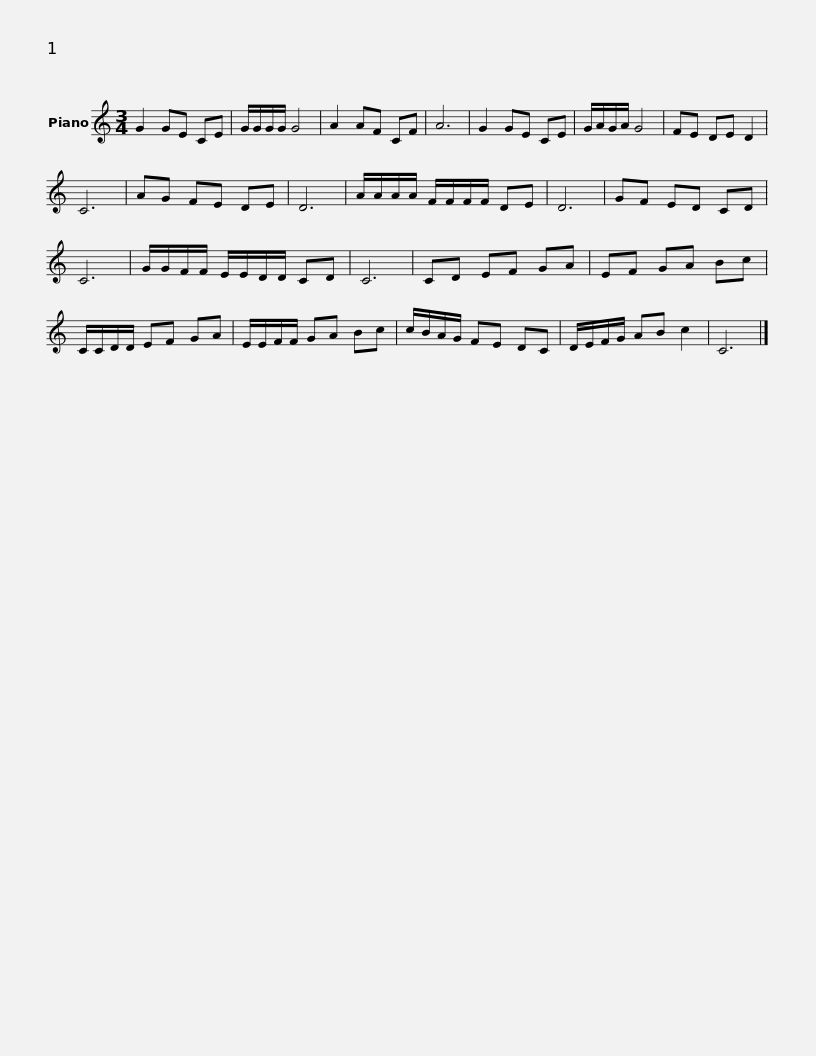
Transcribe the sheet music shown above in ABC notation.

X:1
L:1/8
M:3/4
I:linebreak $
K:C
V:1 treble
V:1
 G2 GE CE | G/G/G/G/ G4 | A2 AF CF | A6 | G2 GE CE | %5
 G/A/G/A/ G4 | FE DE D2 | C6 |$ AG FE DE | D6 | %10
 A/A/A/A/ F/F/F/F/ DE | D6 | GF ED CD | C6 | G/G/F/F/ E/E/D/D/ CD | %15
 C6 |$ CD EF GA | EF GA Bc | C/C/D/D/ EF GA | E/E/F/F/ GA Bc | %20
 c/B/A/G/ FE DC | D/E/F/G/ AB c2 | C6 |] %23
